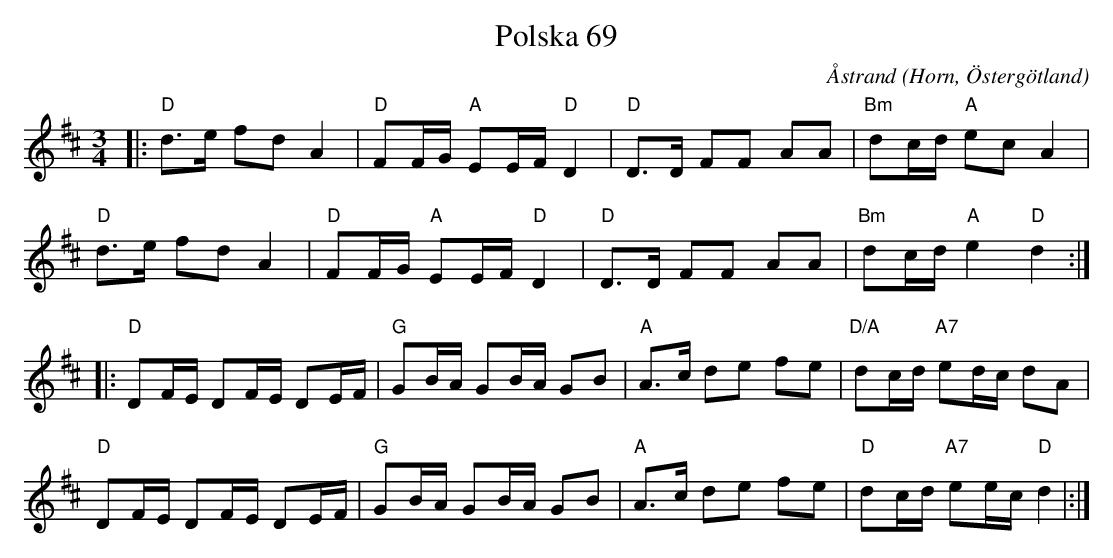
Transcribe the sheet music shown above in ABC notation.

X:1
T:Polska 69
C:Åstrand
O:Horn, Östergötland
M:3/4
L:1/8
K:D
V:1
|:"D"d>e fd A2|"D"FF/G/"A" EE/F/ "D"D2|"D"D>D FF AA|"Bm"dc/d/ "A"ec A2|
"D"d>e fd A2|"D"FF/G/"A" EE/F/ "D"D2|"D"D>D FF AA|"Bm"dc/d/ "A"e2 "D" d2:|
|:"D"DF/E/ DF/E/ DE/F/|"G"GB/A/ GB/A/ GB|"A"A>c de fe|"D/A"dc/d/ "A7"ed/c/ dA|
"D"DF/E/ DF/E/ DE/F/|"G"GB/A/ GB/A/ GB|"A"A>c de fe|"D"dc/d/ "A7"ee/c/ "D" d2|:|]
